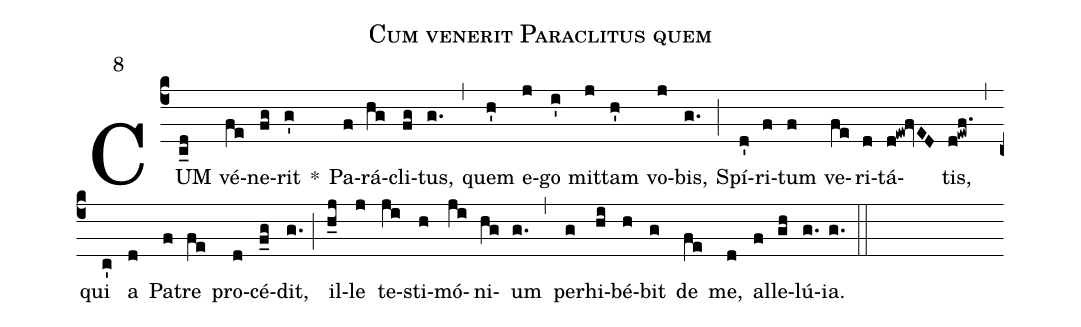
name:Cum venerit Paraclitus quem;
mode:8;
annotation:8;
office-part:Antiphonae;
%%
(c4) CUM(c_d) vé(fe)ne(fg)rit(g') *() Pa(f)rá(hg)cli(fg)tus,(g.) (,) quem(h') e(j)go(i') mit(j)tam(h') vo(j)bis,(g.) (;) Spí(d')ri(f)tum(f) ve(fe)ri(d)tá(d!ew!fvED)tis,(d!ewf.) (,) qui(c') a(d) Pa(f)tre(fe) pro(d)cé(f_g)dit,(g.) (;) il(h_j)le(j) te(ji)sti(h)mó(ji)ni(hg)um(g.) (,) per(g)hi(hi)bé(h)bit(g) de(fe) me,(d) al(f)le(gh)lú(g.)ia.(g.) (::)
